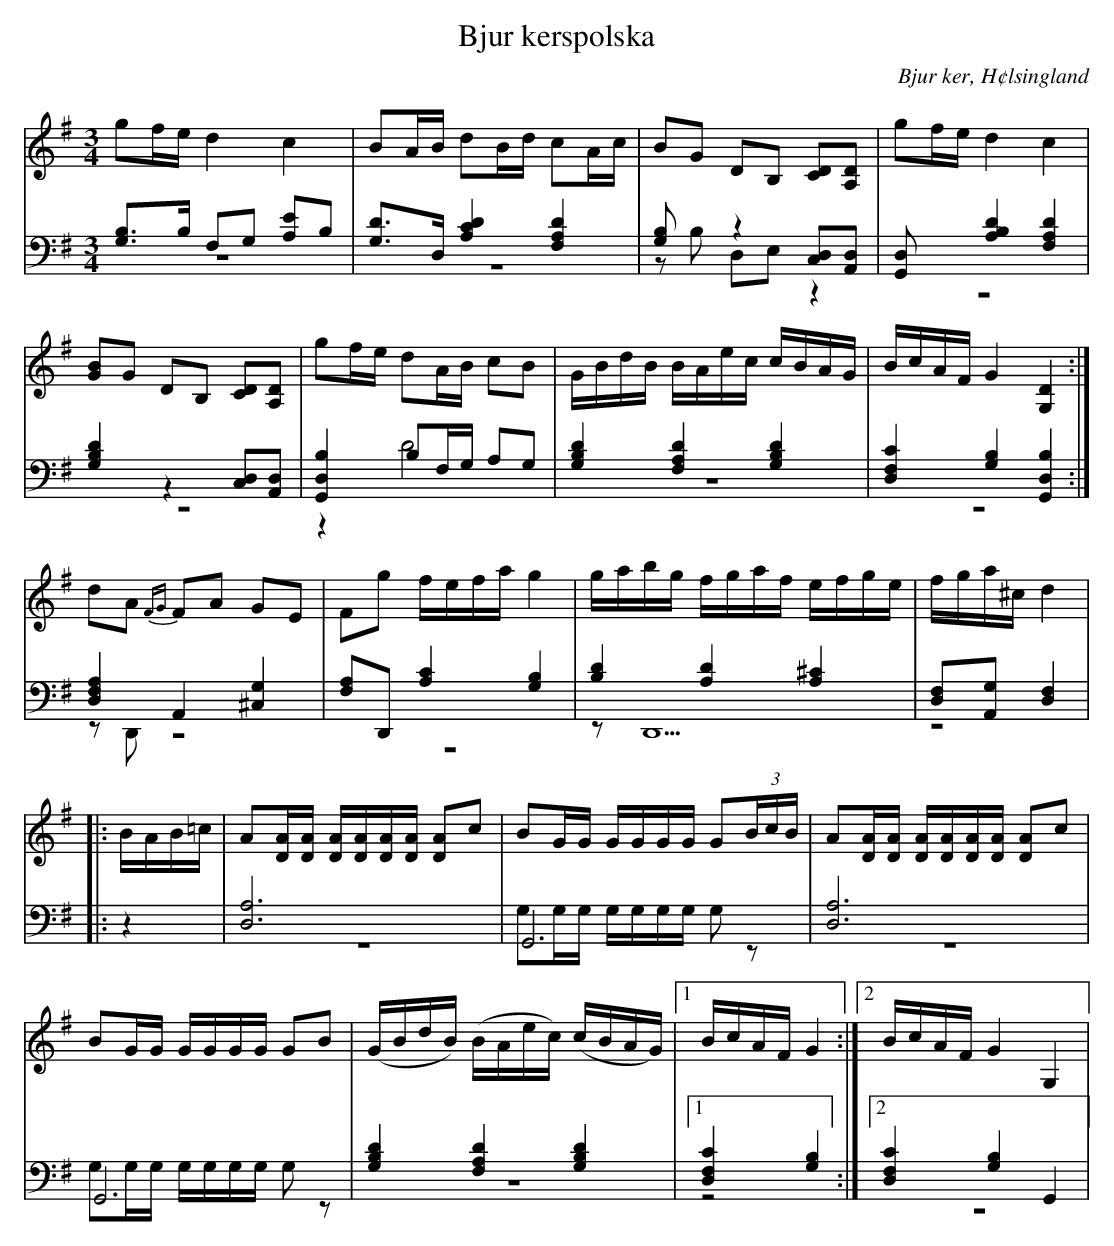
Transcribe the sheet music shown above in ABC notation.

X:1
T: Bjur kerspolska
O: Bjur ker, H¢lsingland
M: 3/4
L: 1/8
K: G
V:1
V:2
V:3 merge
V:1
gf/e/ d2 c2|BA/B/ dB/d/ cA/c/| BG DB, [CD][A,D]|gf/e/ d2 c2|
[GB]G DB, [CD][A,D] |gf/e/ dA/B/ cB|G/B/d/B/ B/A/e/c/ c/B/A/G/|B/c/A/F/ G2 [G,2D2]:|
dA {FG}FA GE|Fg f/e/f/a/ g2|g/a/b/g/ f/g/a/f/ e/f/g/e/ |f/g/a/^c/ d2 |
|:B/A/B/=c/|A[D/A/][D/A/] [D/A/][D/A/][D/A/][D/A/] [DA]c|BG/G/ G/G/G/G/ G(3B/c/B/|A[D/A/][D/A/] [D/A/][D/A/][D/A/][D/A/] [DA]c|
BG/G/ G/G/G/G/ GB|(G/B/d/B/) (B/A/e/c/) (c/B/A/G/)|1 B/c/A/F/ G2:|2 B/c/A/F/ G2 G,2|
V:2 clef=bass
[G,B,]>B, F,G, [A,E]B,|[G,D]>D, [A,2C2D2] [F,2A,2 D2]|[G,2B,] z2 [C,D,][A,,D,]|[G,,2D,] [A,2B,2D2] [F,2A,2 D2]|
[G,2B,2D2] z2 [C,D,][A,,D,]|[G,,2D,2B,2] B,F,/G,/ A,G,|[G,2B,2D2] [F,2A,2 D2] [G,2B,2D2]|[D,2F,2C2] [G,2B,2][G,,2D,2B,2]:|
[D,2F,2A,2] A,,2 [^C,2G,2]|[F,A,]D,, [A,2C2] [G,2B,2]|[B,2D2] [A,2D2] [A,2^C2]|[D,F,][A,,G,] [D,2F,2]|
|:z2|[D,6A,6]|G,,6|[D,6A,6]|
G,,6|[G,2B,2D2] [F,2A,2 D2] [G,2B,2D2]|1 [D,2F,2C2] [G,2B,2] :|2 [D,2F,2C2] [G,2B,2] G,,2|
V:3  clef=bass
z6|z6|zB, D,E, z2|z6|
z6 |z2 D4|z6|z6:|
zD,, z4|z6|zD,,5|z4|
|:z2|z6|G,G,/G,/ G,/G,/G,/G,/ G,z|z6 |
G,G,/G,/ G,/G,/G,/G,/ G,z|z6|1 z4:|2 z6|
